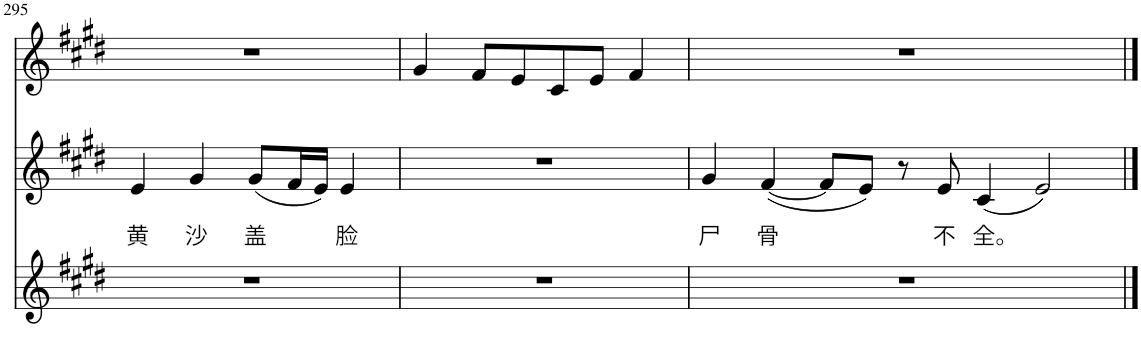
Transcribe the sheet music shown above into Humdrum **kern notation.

**kern	**kern	**text	**kern
*part3	*part2	*part2	*part1
*staff3	*staff2	*staff2	*staff1
*I"Piano	*I"Piano	*	*I"Piano
*I'Pno	*I'Pno	*	*I'Pno
!!LO:PB:g=z
*clefG2	*clefG2	*	*clefG2
*k[f#c#g#d#]	*k[f#c#g#d#]	*	*k[f#c#g#d#]
*M1/4	*M1/4	*	*M1/4
=295	=295	=295	=295
!	!	!LO:LY:b	!
4r	4e/	黄	4r
!	!	!LO:LY:b	!
2.ryy	4g#/	沙	2.ryy
!	!	!LO:LY:b	!
.	(8g#/L	盖	.
.	16f#/L	.	.
.	16e/JJ)	.	.
!	!	!LO:LY:b	!
.	4e/	脸	.
=296	=296	=296	=296
4r	4r	.	4g#/
2.ryy	2.ryy	.	8f#/L
.	.	.	8e/
.	.	.	8c#/
.	.	.	8e/J
.	.	.	4f#/
=297	=297	=297	=297
!	!	!LO:LY:b	!
4r	4g#/	尸	4r
!	!	!LO:LY:b	!
1.ryy	([4f#/	骨	1.ryy
.	8f#/L]	.	.
.	8e/J)	.	.
.	8r	.	.
!	!	!LO:LY:b	!
.	8e/	不	.
!	!	!LO:LY:b	!
.	(4c#/	全。	.
.	2e/)	.	.
==	==	==	==
*-	*-	*-	*-
